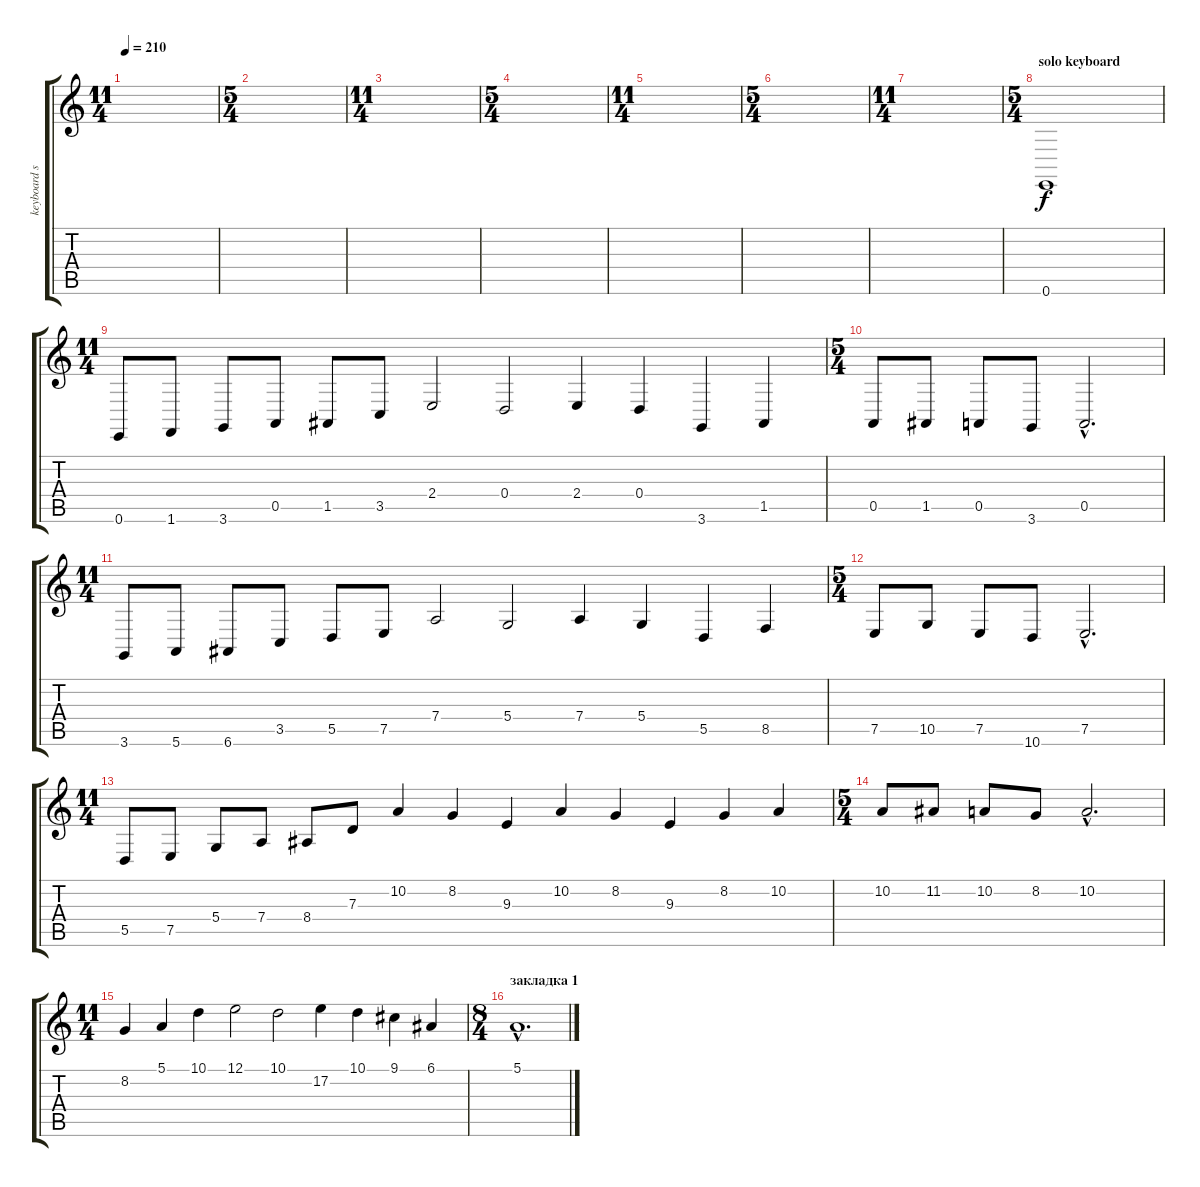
\track ("keyboard solo" "keyboard s") {instrument acousticgrandpiano}
\staff {score tabs}
\tuning (E4 B3 G3 D3 A2 E2) {hide}
\ts (11 4)
\tempo 210
\clef g2
\ks c
|
\ts (5 4)
|
\ts (11 4)
|
\ts (5 4)
|
\ts (11 4)
|
\ts (5 4)
|
\ts (11 4)
|
\ts (5 4)
\section ("" "solo keyboard")
0.6.1 |
\ts (11 4)
0.6.8 1.6.8 3.6.8 0.5.8 1.5.8 3.5.8 2.4.2 0.4.2 2.4.4 0.4.4 3.6.4 1.5.4 |
\ts (5 4)
0.5.8 1.5.8 0.5.8 3.6.8 0.5{hac}.2{d} |
\ts (11 4)
3.6.8 5.6.8 6.6.8 3.5.8 5.5.8 7.5.8 7.4.2 5.4.2 7.4.4 5.4.4 5.5.4 8.5.4 |
\ts (5 4)
7.5.8 10.5.8 7.5.8 10.6.8 7.5{hac}.2{d} |
\ts (11 4)
5.5.8 7.5.8 5.4.8 7.4.8 8.4.8 7.3.8 10.2.4 8.2.4 9.3.4 10.2.4 8.2.4 9.3.4 8.2.4 10.2.4 |
\ts (5 4)
10.2.8 11.2.8 10.2.8 8.2.8 10.2{hac}.2{d} |
\ts (11 4)
8.2.4 5.1.4 10.1.4 12.1.2 10.1.2 17.2.4 10.1.4 9.1.4 6.1.4 |
\ts (8 4)
\section ("" "закладка 1")
5.1{hac}.1{d}
